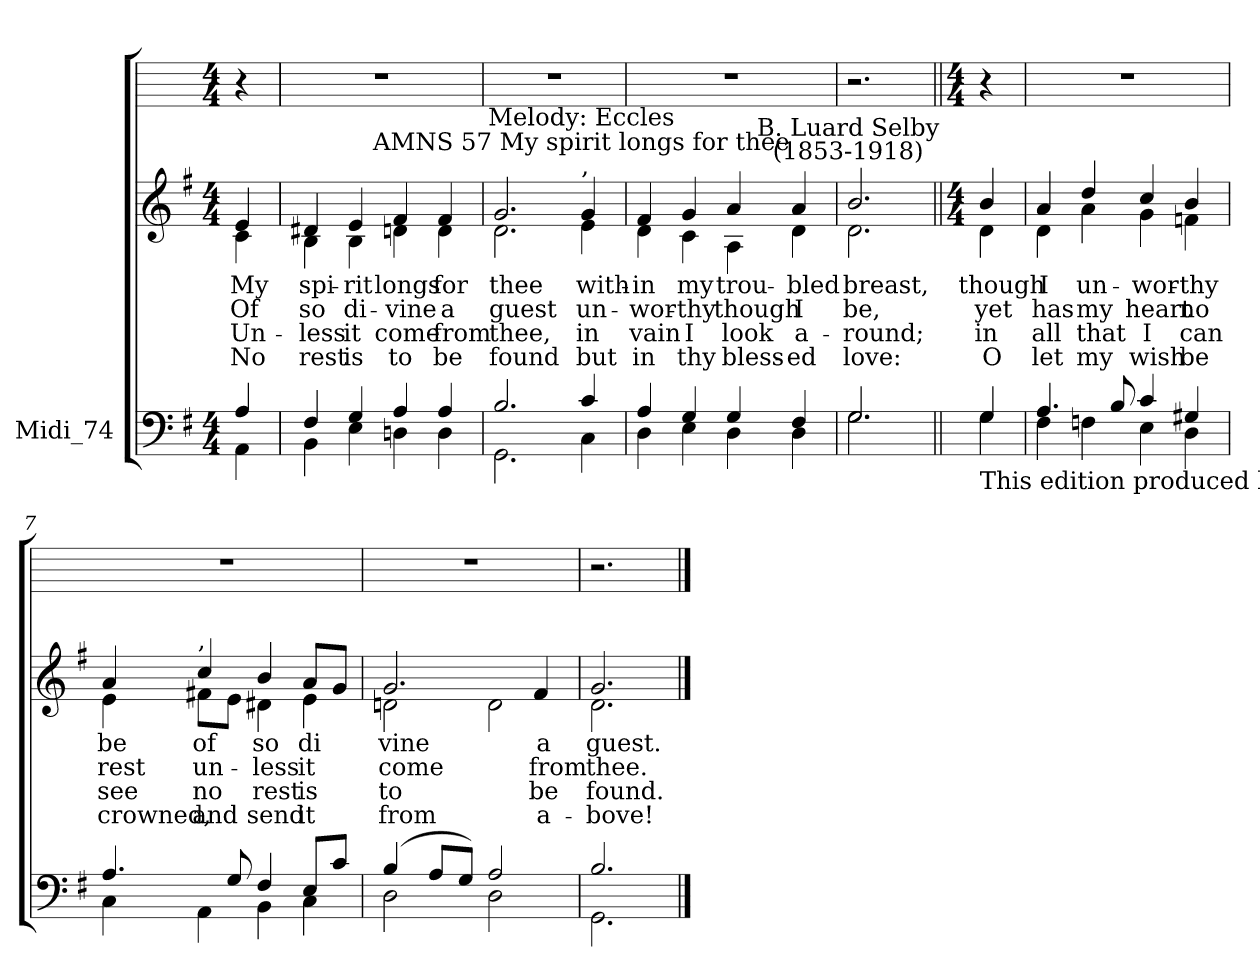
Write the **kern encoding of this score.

**kern	**kern	**text	**text	**text	**text	**kern
*part3	*part2	*part2	*part2	*part2	*part2	*part1
*staff3	*staff2	*staff2	*staff2	*staff2	*staff2	*staff1
*I"Midi_74	*	*	*	*	*	*
*clefF4	*clefG2	*	*	*	*	*
*k[f#]	*k[f#]	*	*	*	*	*
*G:	*G:	*	*	*	*	*
*M4/4	*M4/4	*	*	*	*	*M4/4
=	=	=	=	=	=	=
*^	*	*	*	*	*	*
!	!	!LO:TX:a:cj:t=J. Byrom\n(1692-1763)	!	!	!	!	!
!	!	!	!LO:LY:b	!LO:LY:b	!LO:LY:b	!LO:LY:b	!
*	*	*^	*	*	*	*	*
4A/	4AA\	4e/	4c\	My	Of	Un-	-No	4r
=1	=1	=1	=1	=1	=1	=1	=1	=1
!	!	!	!	!LO:LY:b	!LO:LY:b	!LO:LY:b	!LO:LY:b	!
4F#/	4BB\	4d#X/	4B\	spi-	-so	less	rest	1r
!	!	!	!	!LO:LY:b	!LO:LY:b	!LO:LY:b	!LO:LY:b	!
4G/	4E\	4e/	4B\	rit	di-	-it	is	.
!	!	!	!	!LO:LY:b	!LO:LY:b	!LO:LY:b	!LO:LY:b	!
4A/	4Dn\	4f#/	4dn\	longs	vine	come	to	.
!	!	!	!	!LO:LY:b	!LO:LY:b	!LO:LY:b	!LO:LY:b	!
4A/	4D\	4f#/	4d\	for	a	from	be	.
=2	=2	=2	=2	=2	=2	=2	=2	=2
!	!	!	!	!LO:LY:b	!LO:LY:b	!LO:LY:b	!LO:LY:b	!
2.B/	2.GG\	2.g/	2.d\	thee	guest	thee,	found	1r
!	!	!LO:TX:a:t=,	!	!	!	!	!	!
!	!	!LO:TX:a:cj:t=AMNS 57 My spirit longs for thee	!	!	!	!	!	!
!	!	!LO:TX:a:cj:t=Melody&colon; Eccles	!	!	!	!	!	!
!	!	!	!	!LO:LY:b	!LO:LY:b	!LO:LY:b	!LO:LY:b	!
4c/	4C\	4g/	4e\	with-	-un-	-in	but	.
=3	=3	=3	=3	=3	=3	=3	=3	=3
!	!	!	!	!LO:LY:b	!LO:LY:b	!LO:LY:b	!LO:LY:b	!
4A/	4D\	4f#/	4d\	in	wor-	-vain	in	1r
!	!	!	!	!LO:LY:b	!LO:LY:b	!LO:LY:b	!LO:LY:b	!
4G/	4E\	4g/	4c\	my	thy	I	thy	.
!	!	!	!	!LO:LY:b	!LO:LY:b	!LO:LY:b	!LO:LY:b	!
4G/	4D\	4a/	4A\	trou-	-though	look	bless-	.
!	!	!	!	!LO:LY:b	!LO:LY:b	!LO:LY:b	!LO:LY:b	!
4F#/	4D\	4a/	4d\	-bled	I	a-	-ed	.
=4	=4	=4	=4	=4	=4	=4	=4	=4
!	!	!LO:TX:a:cj:t=B. Luard Selby\n(1853-1918)	!	!	!	!	!	!
!	!	!	!	!LO:LY:b	!LO:LY:b	!LO:LY:b	!LO:LY:b	!
2.G/	2.G\	2.b/	2.d\	breast,	be,	round;	love:	2.r
!!LO:LB:g=z
=5||	=5||	=5||	=5||	=5||	=5||	=5||	=5||	=5||
*	*	*M4/4	*	*	*	*	*	*M4/4
!LO:TX:b:t=This edition produced by Andrew Sims, 2020	!	!	!	!	!	!	!	!
!	!	!	!	!LO:LY:b	!LO:LY:b	!LO:LY:b	!LO:LY:b	!
4G/	4G\	4b/	4d\	though	yet	in	O	4r
=6	=6	=6	=6	=6	=6	=6	=6	=6
!	!	!	!	!LO:LY:b	!LO:LY:b	!LO:LY:b	!LO:LY:b	!
4.A/	4F#\	4a/	4d\	I	has	all	let	1r
!	!	!	!	!LO:LY:b	!LO:LY:b	!LO:LY:b	!LO:LY:b	!
.	4Fn\	4dd/	4a\	un-	-my	that	my	.
8B/	.	.	.	.	.	.	.	.
!	!	!	!	!LO:LY:b	!LO:LY:b	!LO:LY:b	!LO:LY:b	!
4c/	4E\	4cc/	4g\	wor-	-heart	I	wish	.
!	!	!	!	!LO:LY:b	!LO:LY:b	!LO:LY:b	!LO:LY:b	!
4G#X/	4D\	4b/	4fn\	thy	no	can	be	.
=7	=7	=7	=7	=7	=7	=7	=7	=7
!	!	!	!	!LO:LY:b	!LO:LY:b	!LO:LY:b	!LO:LY:b	!
4.A/	4C\	4a/	4e\	be	rest	see	crowned,	1r
!	!	!LO:TX:a:t=,	!	!	!	!	!	!
!	!	!	!	!LO:LY:b	!LO:LY:b	!LO:LY:b	!LO:LY:b	!
.	4AA\	4cc/	8f#X\L	of	un-	-no	and	.
8G/	.	.	8e\J	.	.	.	.	.
!	!	!	!	!LO:LY:b	!LO:LY:b	!LO:LY:b	!LO:LY:b	!
4F#/	4BB\	4b/	4d#X\	so	less	rest	send	.
!	!	!	!	!LO:LY:b	!LO:LY:b	!LO:LY:b	!LO:LY:b	!
8E/L	4C\	8a/L	4e\	di	it	is	it	.
8c/J	.	8g/J	.	.	.	.	.	.
=8	=8	=8	=8	=8	=8	=8	=8	=8
!	!	!	!	!LO:LY:b	!LO:LY:b	!LO:LY:b	!LO:LY:b	!
(>4B/	2D\	2.g/	2dn\	vine	come	to	from	1r
8A/L	.	.	.	.	.	.	.	.
8G/J)	.	.	.	.	.	.	.	.
2A/	2D\	.	2d\	.	.	.	.	.
!	!	!	!	!LO:LY:b	!LO:LY:b	!LO:LY:b	!LO:LY:b	!
.	.	4f#/	.	a	from	be	a-	.
=9	=9	=9	=9	=9	=9	=9	=9	=9
!	!	!	!	!LO:LY:b	!LO:LY:b	!LO:LY:b	!LO:LY:b	!
2.B/	2.GG\	2.g/	2.d\	-guest.	thee.	found.	bove!	2.r
*v	*v	*	*	*	*	*	*	*
*	*v	*v	*	*	*	*	*
==	==	==	==	==	==	==
*-	*-	*-	*-	*-	*-	*-
